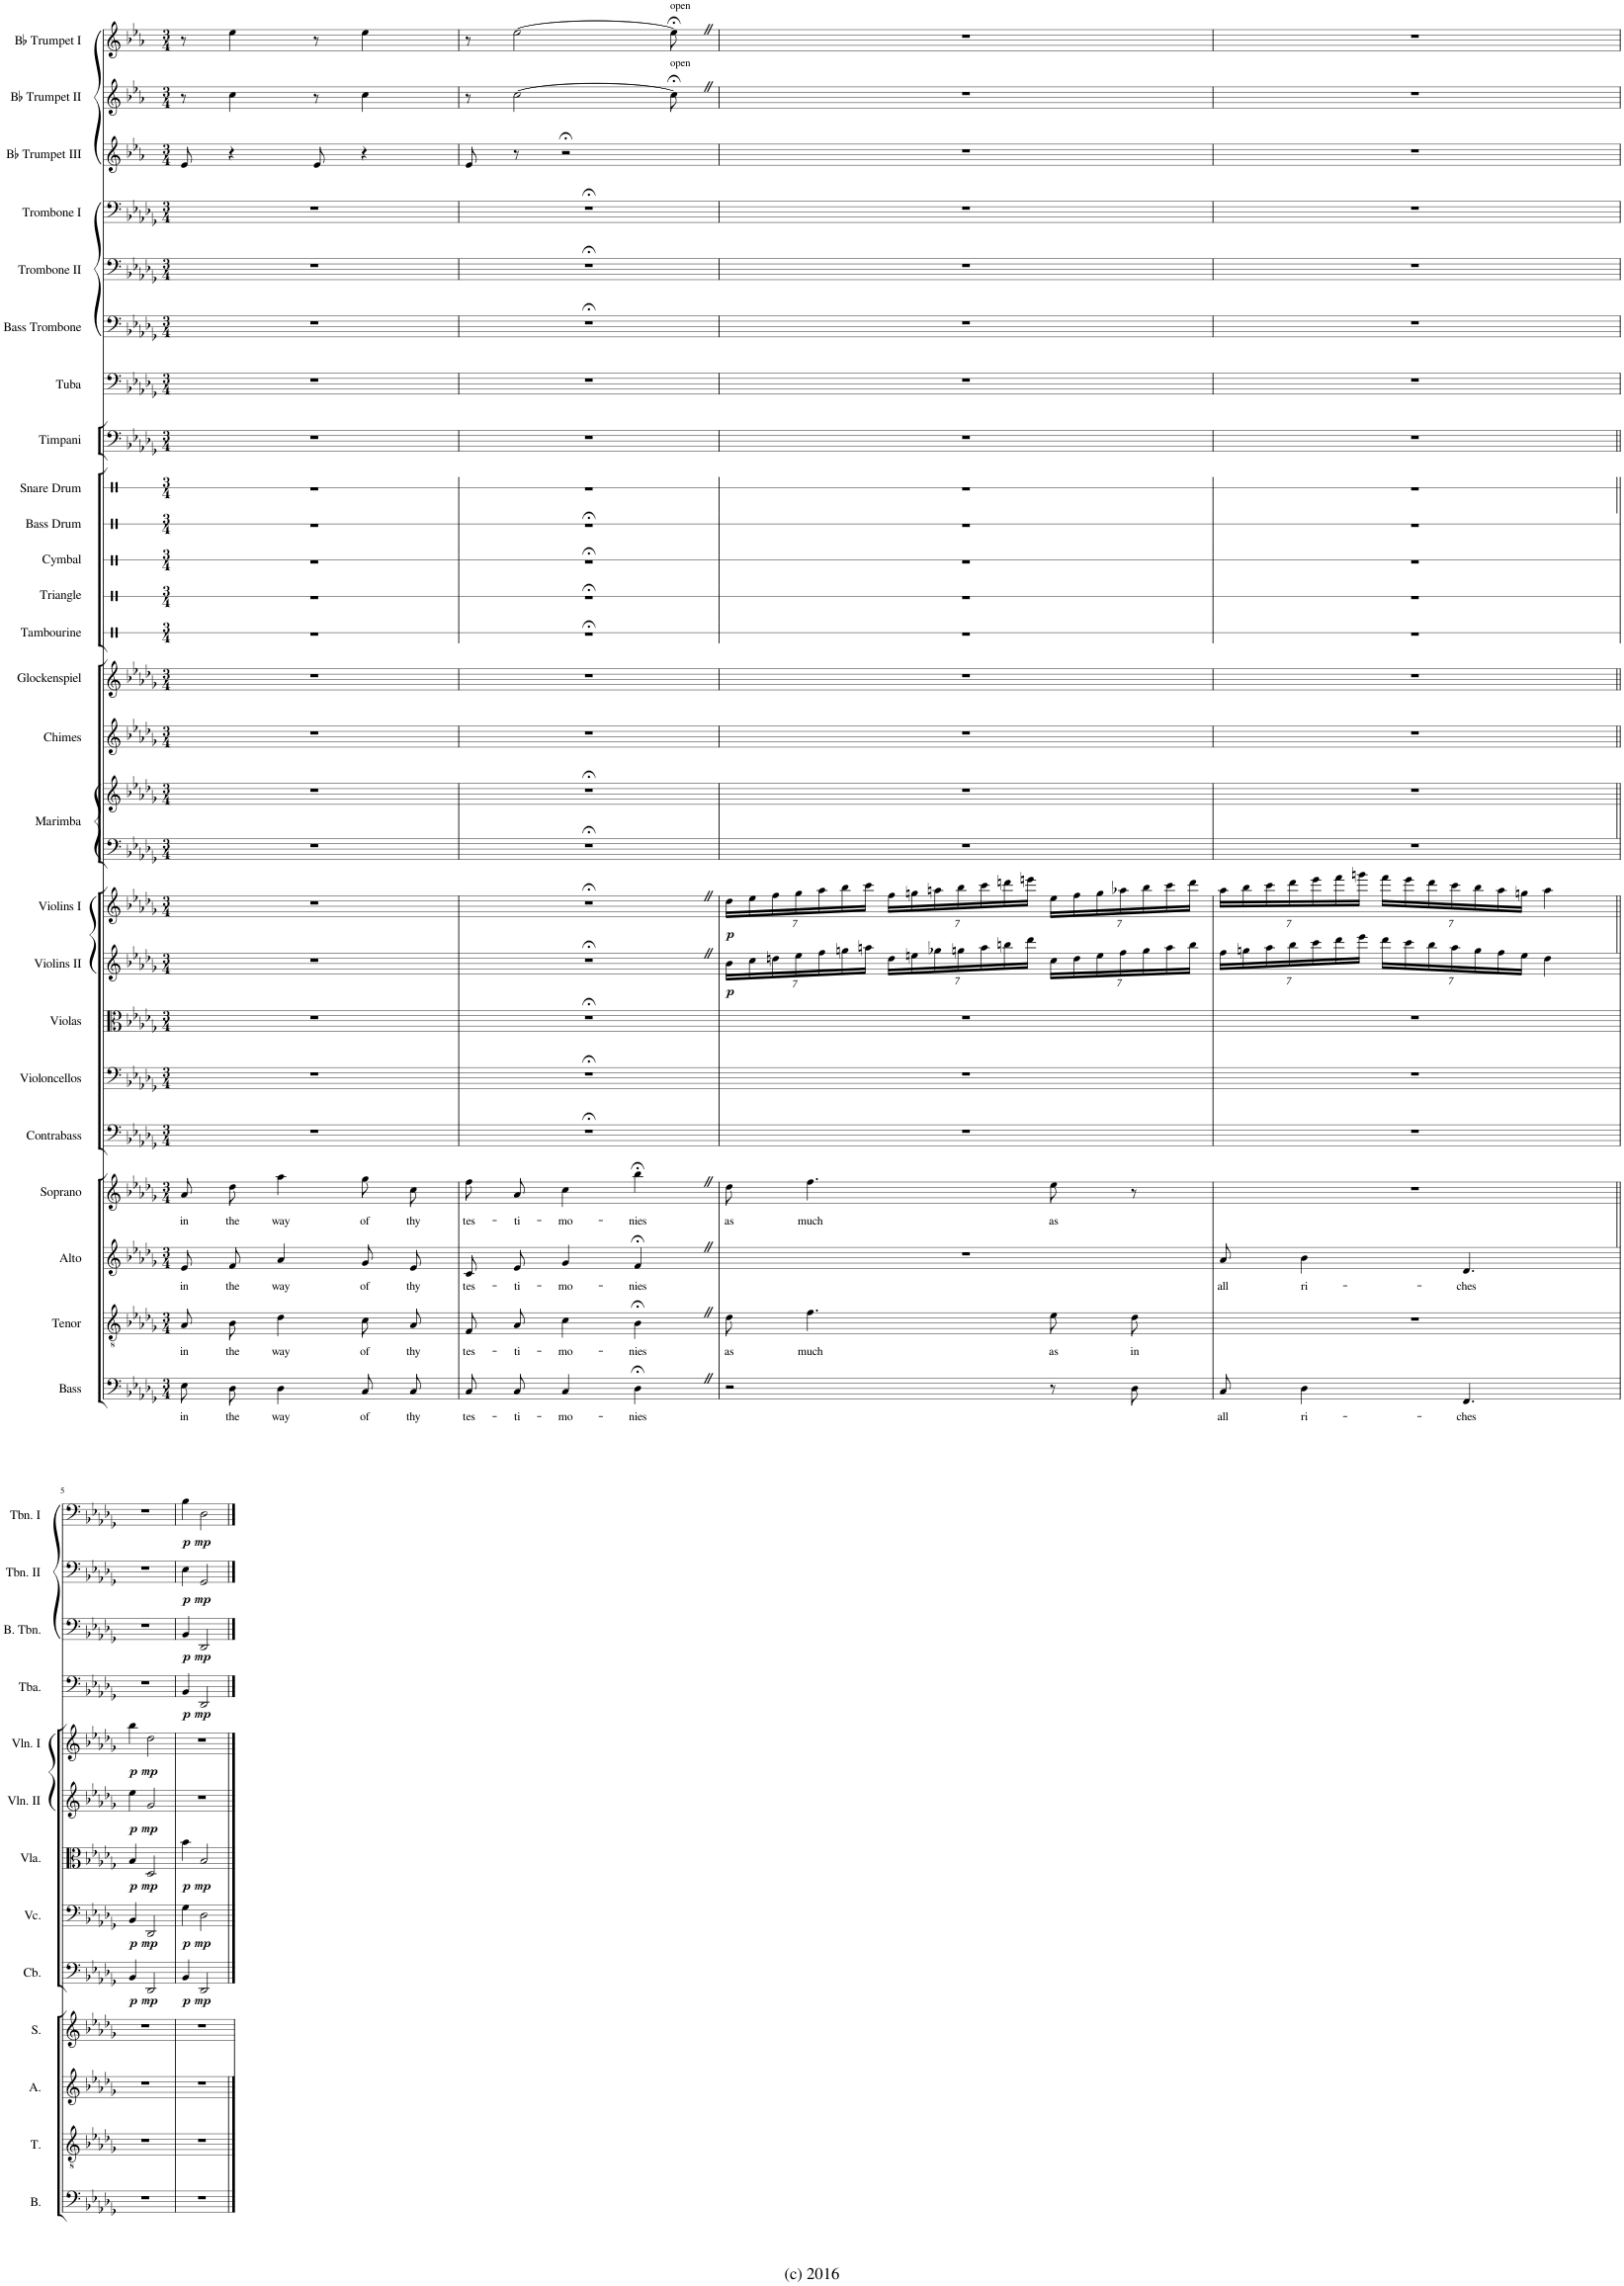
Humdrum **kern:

**kern	**text	**kern	**text	**kern	**text	**kern	**text	**kern	**dynam	**kern	**dynam	**kern	**dynam	**kern	**dynam	**kern	**dynam	**kern	**kern	**kern	**kern	**kern	**kern	**kern	**kern	**kern	**kern	**kern	**dynam	**kern	**dynam	**kern	**dynam	**kern	**dynam	**kern	**kern	**kern
*part25	*part25	*part24	*part24	*part23	*part23	*part22	*part22	*part21	*part21	*part20	*part20	*part19	*part19	*part18	*part18	*part17	*part17	*part16	*part16	*part15	*part14	*part13	*part12	*part11	*part10	*part9	*part8	*part7	*part7	*part6	*part6	*part5	*part5	*part4	*part4	*part3	*part2	*part1
*staff26	*staff26	*staff25	*staff25	*staff24	*staff24	*staff23	*staff23	*staff22	*staff22	*staff21	*staff21	*staff20	*staff20	*staff19	*staff19	*staff18	*staff18	*staff17	*staff16	*staff15	*staff14	*staff13	*staff12	*staff11	*staff10	*staff9	*staff8	*staff7	*staff7	*staff6	*staff6	*staff5	*staff5	*staff4	*staff4	*staff3	*staff2	*staff1
*I"Bass	*	*I"Tenor	*	*I"Alto	*	*I"Soprano	*	*I"Contrabass	*	*I"Violoncellos	*	*I"Violas	*	*I"Violins II	*	*I"Violins I	*	*I"Marimba	*	*I"Chimes	*I"Glockenspiel	*I"Tambourine	*I"Triangle	*I"Cymbal	*I"Bass Drum	*I"Snare Drum	*I"Timpani	*I"Tuba	*	*I"Bass Trombone	*	*I"Trombone II	*	*I"Trombone I	*	*I"Bb Trumpet III	*I"Bb Trumpet II	*I"Bb Trumpet I
*I'B.	*	*I'T.	*	*I'A.	*	*I'S.	*	*I'Cb.	*	*I'Vc.	*	*I'Vla.	*	*I'Vln. II	*	*I'Vln. I	*	*I'Mrm.	*	*I'Cme.	*I'Glock.	*I'Tamb.	*I'Trgl.	*I'Cym.	*I'B.D.	*I'Sn. Dr.	*I'Timp.	*I'Tba.	*	*I'B. Tbn.	*	*I'Tbn. II	*	*I'Tbn. I	*	*I'Tpt. III	*I'Tpt. II	*I'Tpt. I
*	*	*	*	*	*	*	*	*	*	*	*	*	*	*	*	*	*	*	*	*	*	*stria1	*stria1	*stria1	*stria1	*stria1	*	*	*	*	*	*	*	*	*	*	*	*
*clefF4	*	*clefGv2	*	*clefG2	*	*clefG2	*	*clefF4	*	*clefF4	*	*clefC3	*	*clefG2	*	*clefG2	*	*clefF4	*clefG2	*clefG2	*clefG2	*clefX	*clefX	*clefX	*clefX	*clefX	*clefF4	*clefF4	*	*clefF4	*	*clefF4	*	*clefF4	*	*clefG2	*clefG2	*clefG2
*	*	*	*	*	*	*	*	*Trd7c12	*	*	*	*	*	*	*	*	*	*	*	*	*Trd-14c-24	*	*	*	*	*	*	*	*	*	*	*	*	*	*	*Trd1c2	*Trd1c2	*Trd1c2
*k[b-e-a-d-g-]	*	*k[b-e-a-d-g-]	*	*k[b-e-a-d-g-]	*	*k[b-e-a-d-g-]	*	*k[b-e-a-d-g-]	*	*k[b-e-a-d-g-]	*	*k[b-e-a-d-g-]	*	*k[b-e-a-d-g-]	*	*k[b-e-a-d-g-]	*	*k[b-e-a-d-g-]	*k[b-e-a-d-g-]	*k[b-e-a-d-g-]	*k[b-e-a-d-g-]	*k[]	*k[]	*k[]	*k[]	*k[]	*k[b-e-a-d-g-]	*k[b-e-a-d-g-]	*	*k[b-e-a-d-g-]	*	*k[b-e-a-d-g-]	*	*k[b-e-a-d-g-]	*	*k[b-e-a-]	*k[b-e-a-]	*k[b-e-a-]
*M3/4	*	*M3/4	*	*M3/4	*	*M3/4	*	*M3/4	*	*M3/4	*	*M3/4	*	*M3/4	*	*M3/4	*	*M3/4	*M3/4	*M3/4	*M3/4	*M3/4	*M3/4	*M3/4	*M3/4	*M3/4	*M3/4	*M3/4	*	*M3/4	*	*M3/4	*	*M3/4	*	*M3/4	*M3/4	*M3/4
=1	=1	=1	=1	=1	=1	=1	=1	=1	=1	=1	=1	=1	=1	=1	=1	=1	=1	=1	=1	=1	=1	=1	=1	=1	=1	=1	=1	=1	=1	=1	=1	=1	=1	=1	=1	=1	=1	=1
!	!LO:LY:b	!	!LO:LY:b	!	!LO:LY:b	!	!LO:LY:b	!	!	!	!	!	!	!	!	!	!	!	!	!	!	!	!	!	!	!	!	!	!	!	!	!	!	!	!	!	!	!
8E-\L	in	8A-/L	in	8e-/L	in	8a-\L	in	2.r	.	2.r	.	2.r	.	2.r	.	2.r	.	2.r	2.r	2.r	2.r	2.r	2.r	2.r	2.r	2.r	2.r	2.r	.	2.r	.	2.r	.	2.r	.	8e-/	8r	8r
!	!LO:LY:b	!	!LO:LY:b	!	!LO:LY:b	!	!LO:LY:b	!	!	!	!	!	!	!	!	!	!	!	!	!	!	!	!	!	!	!	!	!	!	!	!	!	!	!	!	!	!	!
8D-\J	the	8B-/J	the	8f/J	the	8dd-\J	the	.	.	.	.	.	.	.	.	.	.	.	.	.	.	.	.	.	.	.	.	.	.	.	.	.	.	.	.	4r	4cc\	4ee-\
!	!LO:LY:b	!	!LO:LY:b	!	!LO:LY:b	!	!LO:LY:b	!	!	!	!	!	!	!	!	!	!	!	!	!	!	!	!	!	!	!	!	!	!	!	!	!	!	!	!	!	!	!
4D-\	way	4d-\	way	4a-/	way	4aa-\	way	.	.	.	.	.	.	.	.	.	.	.	.	.	.	.	.	.	.	.	.	.	.	.	.	.	.	.	.	.	.	.
.	.	.	.	.	.	.	.	.	.	.	.	.	.	.	.	.	.	.	.	.	.	.	.	.	.	.	.	.	.	.	.	.	.	.	.	8e-/	8r	8r
!	!LO:LY:b	!	!LO:LY:b	!	!LO:LY:b	!	!LO:LY:b	!	!	!	!	!	!	!	!	!	!	!	!	!	!	!	!	!	!	!	!	!	!	!	!	!	!	!	!	!	!	!
8C/L	of	8c\L	of	8g-/L	of	8gg-\L	of	.	.	.	.	.	.	.	.	.	.	.	.	.	.	.	.	.	.	.	.	.	.	.	.	.	.	.	.	4r	4cc\	4ee-\
!	!LO:LY:b	!	!LO:LY:b	!	!LO:LY:b	!	!LO:LY:b	!	!	!	!	!	!	!	!	!	!	!	!	!	!	!	!	!	!	!	!	!	!	!	!	!	!	!	!	!	!	!
8C/J	thy	8A-\J	thy	8e-/J	thy	8cc\J	thy	.	.	.	.	.	.	.	.	.	.	.	.	.	.	.	.	.	.	.	.	.	.	.	.	.	.	.	.	.	.	.
=2	=2	=2	=2	=2	=2	=2	=2	=2	=2	=2	=2	=2	=2	=2	=2	=2	=2	=2	=2	=2	=2	=2	=2	=2	=2	=2	=2	=2	=2	=2	=2	=2	=2	=2	=2	=2	=2	=2
!	!LO:LY:b	!	!LO:LY:b	!	!LO:LY:b	!	!LO:LY:b	!	!	!	!	!	!	!	!	!	!	!	!	!	!	!	!	!	!	!	!	!	!	!	!	!	!	!	!	!	!	!
8C/L	tes-	8F/L	tes-	8c/L	tes-	8ff\L	tes-	2.r;<	.	2.r;<	.	2.r;<	.	2.r;<	.	2.r;<	.	2.r;<	2.r;<	2.r	2.r	2.r;<	2.r;<	2.r;<	2.r;<	2.r	2.r	2.r	.	2.r;<	.	2.r;<	.	2.r;<	.	8e-/	8r	8r
!	!LO:LY:b	!	!LO:LY:b	!	!LO:LY:b	!	!LO:LY:b	!	!	!	!	!	!	!	!	!	!	!	!	!	!	!	!	!	!	!	!	!	!	!	!	!	!	!	!	!	!	!
8C/J	-ti-	8A-/J	-ti-	8e-/J	-ti-	8a-\J	-ti-	.	.	.	.	.	.	.	.	.	.	.	.	.	.	.	.	.	.	.	.	.	.	.	.	.	.	.	.	8r	[2cc\	[2ee-\
!	!LO:LY:b	!	!LO:LY:b	!	!LO:LY:b	!	!LO:LY:b	!	!	!	!	!	!	!	!	!	!	!	!	!	!	!	!	!	!	!	!	!	!	!	!	!	!	!	!	!	!	!
4C/	-mo-	4c\	-mo-	4g-/	-mo-	4cc\	-mo-	.	.	.	.	.	.	.	.	.	.	.	.	.	.	.	.	.	.	.	.	.	.	.	.	.	.	.	.	2r;<	.	.
!	!LO:LY:b	!	!LO:LY:b	!	!LO:LY:b	!	!LO:LY:b	!	!	!	!	!	!	!	!	!	!	!	!	!	!	!	!	!	!	!	!	!	!	!	!	!	!	!	!	!	!	!
4D-;<Z\	-nies	4B-;<Z\	-nies	4f;<Z/	-nies	4bb-;<Z\	-nies	.	.	.	.	.	.	.	.	.	.	.	.	.	.	.	.	.	.	.	.	.	.	.	.	.	.	.	.	.	.	.
!	!	!	!	!	!	!	!	!	!	!	!	!	!	!	!	!	!	!	!	!	!	!	!	!	!	!	!	!	!	!	!	!	!	!	!	!	!	!LO:TX:a:t=open
!	!	!	!	!	!	!	!	!	!	!	!	!	!	!	!	!	!	!	!	!	!	!	!	!	!	!	!	!	!	!	!	!	!	!	!	!	!LO:TX:a:t=open	!
.	.	.	.	.	.	.	.	.	.	.	.	.	.	.	.	.	.	.	.	.	.	.	.	.	.	.	.	.	.	.	.	.	.	.	.	.	8cc;<Z\]	8ee-;<Z\]
=3	=3	=3	=3	=3	=3	=3	=3	=3	=3	=3	=3	=3	=3	=3	=3	=3	=3	=3	=3	=3	=3	=3	=3	=3	=3	=3	=3	=3	=3	=3	=3	=3	=3	=3	=3	=3	=3	=3
!	!	!	!LO:LY:b	!	!	!	!LO:LY:b	!	!	!	!	!	!	!	!	!	!	!	!	!	!	!	!	!	!	!	!	!	!	!	!	!	!	!	!	!	!	!
*	*	*	*	*	*	*	*	*	*	*	*	*	*	*Xbrackettup	*	*Xbrackettup	*	*	*	*	*	*	*	*	*	*	*	*	*	*	*	*	*	*	*	*	*	*
!	!	!	!	!	!	!	!	!	!	!	!	!	!	!	!LO:DY:b	!	!LO:DY:b	!	!	!	!	!	!	!	!	!	!	!	!	!	!	!	!	!	!	!	!	!
2r	.	8d-\	as	2.r	.	8dd-\	as	2.r	.	2.r	.	2.r	.	28b-\LL	p	28dd-\LL	p	2.r	2.r	2.r	2.r	2.r	2.r	2.r	2.r	2.r	2.r	2.r	.	2.r	.	2.r	.	2.r	.	2.r	2.r	2.r
.	.	.	.	.	.	.	.	.	.	.	.	.	.	28cc\	.	28ee-\	.	.	.	.	.	.	.	.	.	.	.	.	.	.	.	.	.	.	.	.	.	.
.	.	.	.	.	.	.	.	.	.	.	.	.	.	28ddn\	.	28ff\	.	.	.	.	.	.	.	.	.	.	.	.	.	.	.	.	.	.	.	.	.	.
.	.	.	.	.	.	.	.	.	.	.	.	.	.	28ee-\	.	28gg-\	.	.	.	.	.	.	.	.	.	.	.	.	.	.	.	.	.	.	.	.	.	.
!	!	!	!LO:LY:b	!	!	!	!LO:LY:b	!	!	!	!	!	!	!	!	!	!	!	!	!	!	!	!	!	!	!	!	!	!	!	!	!	!	!	!	!	!	!
.	.	4.f\	much	.	.	4.ff\	much	.	.	.	.	.	.	.	.	.	.	.	.	.	.	.	.	.	.	.	.	.	.	.	.	.	.	.	.	.	.	.
.	.	.	.	.	.	.	.	.	.	.	.	.	.	28ff\	.	28aa-\	.	.	.	.	.	.	.	.	.	.	.	.	.	.	.	.	.	.	.	.	.	.
.	.	.	.	.	.	.	.	.	.	.	.	.	.	28ggn\	.	28bb-\	.	.	.	.	.	.	.	.	.	.	.	.	.	.	.	.	.	.	.	.	.	.
.	.	.	.	.	.	.	.	.	.	.	.	.	.	28aan\JJ	.	28ccc\JJ	.	.	.	.	.	.	.	.	.	.	.	.	.	.	.	.	.	.	.	.	.	.
.	.	.	.	.	.	.	.	.	.	.	.	.	.	28dd\LL	.	28ff\LL	.	.	.	.	.	.	.	.	.	.	.	.	.	.	.	.	.	.	.	.	.	.
.	.	.	.	.	.	.	.	.	.	.	.	.	.	28een\	.	28ggn\	.	.	.	.	.	.	.	.	.	.	.	.	.	.	.	.	.	.	.	.	.	.
.	.	.	.	.	.	.	.	.	.	.	.	.	.	28gg-X\	.	28aan\	.	.	.	.	.	.	.	.	.	.	.	.	.	.	.	.	.	.	.	.	.	.
.	.	.	.	.	.	.	.	.	.	.	.	.	.	28ggn\	.	28bb-\	.	.	.	.	.	.	.	.	.	.	.	.	.	.	.	.	.	.	.	.	.	.
.	.	.	.	.	.	.	.	.	.	.	.	.	.	28aa\	.	28ccc\	.	.	.	.	.	.	.	.	.	.	.	.	.	.	.	.	.	.	.	.	.	.
.	.	.	.	.	.	.	.	.	.	.	.	.	.	28bbn\	.	28dddn\	.	.	.	.	.	.	.	.	.	.	.	.	.	.	.	.	.	.	.	.	.	.
.	.	.	.	.	.	.	.	.	.	.	.	.	.	28ddd-\JJ	.	28eeen\JJ	.	.	.	.	.	.	.	.	.	.	.	.	.	.	.	.	.	.	.	.	.	.
!	!	!	!LO:LY:b	!	!	!	!LO:LY:b	!	!	!	!	!	!	!	!	!	!	!	!	!	!	!	!	!	!	!	!	!	!	!	!	!	!	!	!	!	!	!
8r	.	8e-\L	as	.	.	8ee-\	as	.	.	.	.	.	.	28cc\LL	.	28ee-\LL	.	.	.	.	.	.	.	.	.	.	.	.	.	.	.	.	.	.	.	.	.	.
.	.	.	.	.	.	.	.	.	.	.	.	.	.	28dd\	.	28ff\	.	.	.	.	.	.	.	.	.	.	.	.	.	.	.	.	.	.	.	.	.	.
.	.	.	.	.	.	.	.	.	.	.	.	.	.	28ee\	.	28gg\	.	.	.	.	.	.	.	.	.	.	.	.	.	.	.	.	.	.	.	.	.	.
.	.	.	.	.	.	.	.	.	.	.	.	.	.	28ff\	.	28aa-X\	.	.	.	.	.	.	.	.	.	.	.	.	.	.	.	.	.	.	.	.	.	.
!	!	!	!LO:LY:b	!	!	!	!	!	!	!	!	!	!	!	!	!	!	!	!	!	!	!	!	!	!	!	!	!	!	!	!	!	!	!	!	!	!	!
8D-\	.	8d-\J	in	.	.	8r	.	.	.	.	.	.	.	.	.	.	.	.	.	.	.	.	.	.	.	.	.	.	.	.	.	.	.	.	.	.	.	.
.	.	.	.	.	.	.	.	.	.	.	.	.	.	28gg\	.	28bb-\	.	.	.	.	.	.	.	.	.	.	.	.	.	.	.	.	.	.	.	.	.	.
.	.	.	.	.	.	.	.	.	.	.	.	.	.	28aa\	.	28ccc\	.	.	.	.	.	.	.	.	.	.	.	.	.	.	.	.	.	.	.	.	.	.
.	.	.	.	.	.	.	.	.	.	.	.	.	.	28bb\JJ	.	28ddd\JJ	.	.	.	.	.	.	.	.	.	.	.	.	.	.	.	.	.	.	.	.	.	.
=4	=4	=4	=4	=4	=4	=4	=4	=4	=4	=4	=4	=4	=4	=4	=4	=4	=4	=4	=4	=4	=4	=4	=4	=4	=4	=4	=4	=4	=4	=4	=4	=4	=4	=4	=4	=4	=4	=4
!	!LO:LY:b	!	!	!	!LO:LY:b	!	!	!	!	!	!	!	!	!	!	!	!	!	!	!	!	!	!	!	!	!	!	!	!	!	!	!	!	!	!	!	!	!
8C/	all	2.r	.	8a-/	all	2.r	.	2.r	.	2.r	.	2.r	.	28ff\LL	.	28aa-\LL	.	2.r	2.r	2.r	2.r	2.r	2.r	2.r	2.r	2.r	2.r	2.r	.	2.r	.	2.r	.	2.r	.	2.r	2.r	2.r
.	.	.	.	.	.	.	.	.	.	.	.	.	.	28ggn\	.	28bb-\	.	.	.	.	.	.	.	.	.	.	.	.	.	.	.	.	.	.	.	.	.	.
.	.	.	.	.	.	.	.	.	.	.	.	.	.	28aa-\	.	28ccc\	.	.	.	.	.	.	.	.	.	.	.	.	.	.	.	.	.	.	.	.	.	.
.	.	.	.	.	.	.	.	.	.	.	.	.	.	28bb-\	.	28ddd-\	.	.	.	.	.	.	.	.	.	.	.	.	.	.	.	.	.	.	.	.	.	.
!	!LO:LY:b	!	!	!	!LO:LY:b	!	!	!	!	!	!	!	!	!	!	!	!	!	!	!	!	!	!	!	!	!	!	!	!	!	!	!	!	!	!	!	!	!
4D-\	ri-	.	.	4b-\	ri-	.	.	.	.	.	.	.	.	.	.	.	.	.	.	.	.	.	.	.	.	.	.	.	.	.	.	.	.	.	.	.	.	.
.	.	.	.	.	.	.	.	.	.	.	.	.	.	28ccc\	.	28eee-\	.	.	.	.	.	.	.	.	.	.	.	.	.	.	.	.	.	.	.	.	.	.
.	.	.	.	.	.	.	.	.	.	.	.	.	.	28ddd-\	.	28fff\	.	.	.	.	.	.	.	.	.	.	.	.	.	.	.	.	.	.	.	.	.	.
.	.	.	.	.	.	.	.	.	.	.	.	.	.	28eee-\JJ	.	28gggn\JJ	.	.	.	.	.	.	.	.	.	.	.	.	.	.	.	.	.	.	.	.	.	.
.	.	.	.	.	.	.	.	.	.	.	.	.	.	28ddd-\LL	.	28fff\LL	.	.	.	.	.	.	.	.	.	.	.	.	.	.	.	.	.	.	.	.	.	.
.	.	.	.	.	.	.	.	.	.	.	.	.	.	28ccc\	.	28eee-\	.	.	.	.	.	.	.	.	.	.	.	.	.	.	.	.	.	.	.	.	.	.
.	.	.	.	.	.	.	.	.	.	.	.	.	.	28bb-\	.	28ddd-\	.	.	.	.	.	.	.	.	.	.	.	.	.	.	.	.	.	.	.	.	.	.
.	.	.	.	.	.	.	.	.	.	.	.	.	.	28aa-\	.	28ccc\	.	.	.	.	.	.	.	.	.	.	.	.	.	.	.	.	.	.	.	.	.	.
!	!LO:LY:b	!	!	!	!LO:LY:b	!	!	!	!	!	!	!	!	!	!	!	!	!	!	!	!	!	!	!	!	!	!	!	!	!	!	!	!	!	!	!	!	!
4.FF/	-ches	.	.	4.d-/	-ches	.	.	.	.	.	.	.	.	.	.	.	.	.	.	.	.	.	.	.	.	.	.	.	.	.	.	.	.	.	.	.	.	.
.	.	.	.	.	.	.	.	.	.	.	.	.	.	28gg\	.	28bb-\	.	.	.	.	.	.	.	.	.	.	.	.	.	.	.	.	.	.	.	.	.	.
.	.	.	.	.	.	.	.	.	.	.	.	.	.	28ff\	.	28aa-\	.	.	.	.	.	.	.	.	.	.	.	.	.	.	.	.	.	.	.	.	.	.
.	.	.	.	.	.	.	.	.	.	.	.	.	.	28ee-\JJ	.	28ggn\JJ	.	.	.	.	.	.	.	.	.	.	.	.	.	.	.	.	.	.	.	.	.	.
.	.	.	.	.	.	.	.	.	.	.	.	.	.	4dd-\	.	4aa-\	.	.	.	.	.	.	.	.	.	.	.	.	.	.	.	.	.	.	.	.	.	.
!!LO:LB:g=z
=5	=5	=5	=5	=5	=5	=5	=5	=5	=5	=5	=5	=5	=5	=5	=5	=5	=5	=5	=5	=5	=5	=5	=5	=5	=5	=5	=5	=5	=5	=5	=5	=5	=5	=5	=5	=5	=5	=5
!	!	!	!	!	!	!	!	!	!LO:DY:b	!	!LO:DY:b	!	!LO:DY:b	!	!LO:DY:b	!	!LO:DY:b	!	!	!	!	!	!	!	!	!	!	!	!	!	!	!	!	!	!	!	!	!
2.r	.	2.r	.	2.r	.	2.r	.	4BB-/	p	4BB-/	p	4B-/	p	4ee-\	p	4bb-\	p	2.r	2.r	2.r	2.r	2.r	2.r	2.r	2.r	2.r	2.r	2.r	.	2.r	.	2.r	.	2.r	.	2.r	2.r	2.r
!	!	!	!	!	!	!	!	!	!LO:DY:b	!	!LO:DY:b	!	!LO:DY:b	!	!LO:DY:b	!	!LO:DY:b	!	!	!	!	!	!	!	!	!	!	!	!	!	!	!	!	!	!	!	!	!
.	.	.	.	.	.	.	.	2DD-/	mp	2DD-/	mp	2D-/	mp	2g-/	mp	2dd-\	mp	.	.	.	.	.	.	.	.	.	.	.	.	.	.	.	.	.	.	.	.	.
=6	=6	=6	=6	=6	=6	=6	=6	=6	=6	=6	=6	=6	=6	=6	=6	=6	=6	=6	=6	=6	=6	=6	=6	=6	=6	=6	=6	=6	=6	=6	=6	=6	=6	=6	=6	=6	=6	=6
!	!	!	!	!	!	!	!	!	!LO:DY:b	!	!LO:DY:b	!	!LO:DY:b	!	!	!	!	!	!	!	!	!	!	!	!	!	!	!	!LO:DY:b	!	!LO:DY:b	!	!LO:DY:b	!	!LO:DY:b	!	!	!
2.r	.	2.r	.	2.r	.	2.r	.	4BB-/	p	4G-\	p	4b-\	p	2.r	.	2.r	.	2.r	2.r	2.r	2.r	2.r	2.r	2.r	2.r	2.r	2.r	4BB-/	p	4BB-/	p	4E-\	p	4B-\	p	2.r	2.r	2.r
!	!	!	!	!	!	!	!	!	!LO:DY:b	!	!LO:DY:b	!	!LO:DY:b	!	!	!	!	!	!	!	!	!	!	!	!	!	!	!	!LO:DY:b	!	!LO:DY:b	!	!LO:DY:b	!	!LO:DY:b	!	!	!
.	.	.	.	.	.	.	.	2DD-/	mp	2D-\	mp	2B-/	mp	.	.	.	.	.	.	.	.	.	.	.	.	.	.	2DD-/	mp	2DD-/	mp	2GG-/	mp	2D-\	mp	.	.	.
==	==	==	==	==	==	==	==	==	==	==	==	==	==	==	==	==	==	==	==	==	==	==	==	==	==	==	==	==	==	==	==	==	==	==	==	==	==	==
*-	*-	*-	*-	*-	*-	*-	*-	*-	*-	*-	*-	*-	*-	*-	*-	*-	*-	*-	*-	*-	*-	*-	*-	*-	*-	*-	*-	*-	*-	*-	*-	*-	*-	*-	*-	*-	*-	*-
